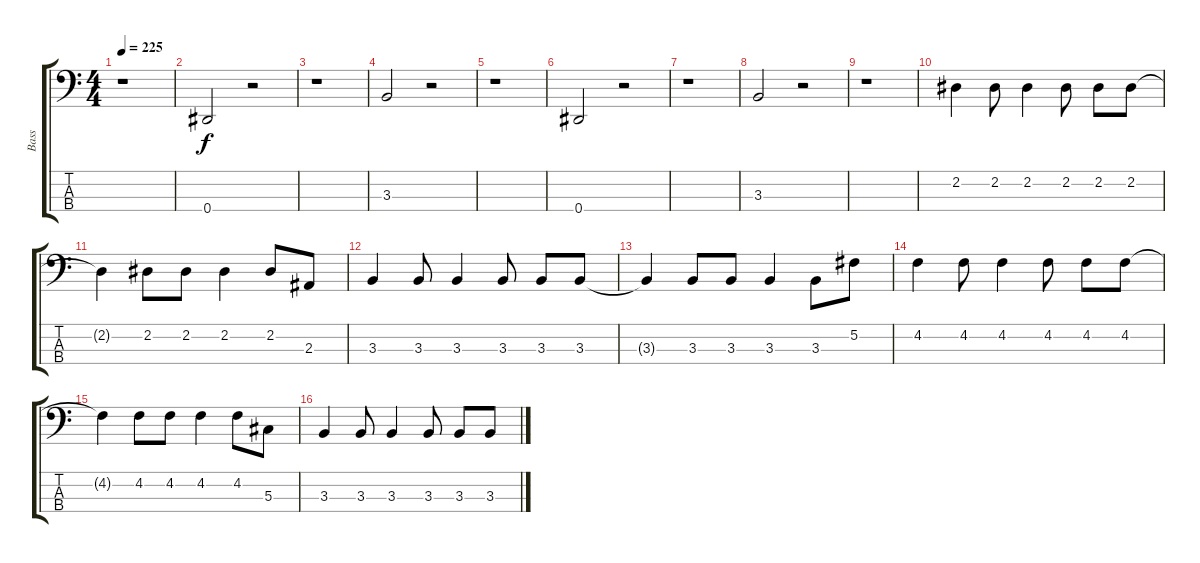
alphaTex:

\track ("Bass" "Bass") {instrument electricbasspick}
\staff {score tabs}
\tuning (Gb2 Db2 Ab1 Eb1) {hide}
\ts (4 4)
\tempo 225
\clef f4
\ks c
r.1{dy f instrument electricbasspick} |
0.4.2 r.2 |
r.1 |
3.3.2 r.2 |
r.1 |
0.4.2 r.2 |
r.1 |
3.3.2 r.2 |
r.1 |
2.2.4 2.2.8 2.2.4 2.2.8 2.2.8 2.2.8 |
2.2{t}.4 2.2.8 2.2.8 2.2.4 2.2.8 2.3.8 |
3.3.4 3.3.8 3.3.4 3.3.8 3.3.8 3.3.8 |
3.3{t}.4 3.3.8 3.3.8 3.3.4 3.3.8 5.2.8 |
4.2.4 4.2.8 4.2.4 4.2.8 4.2.8 4.2.8 |
4.2{t}.4 4.2.8 4.2.8 4.2.4 4.2.8 5.3.8 |
3.3.4 3.3.8 3.3.4 3.3.8 3.3.8 3.3.8
